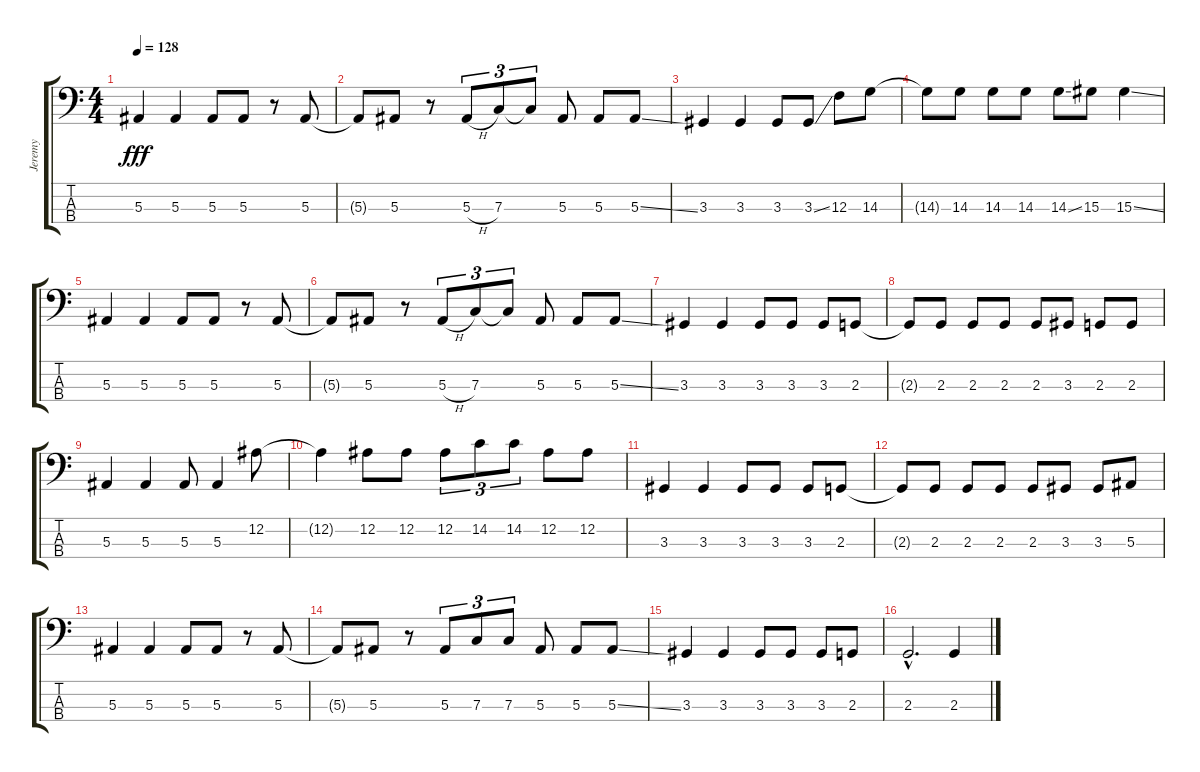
\track ("Jeremy" "Jeremy") {instrument electricbassfinger}
\staff {score tabs}
\tuning (Eb2 Bb1 F1 C1) {hide}
\ts (4 4)
\tempo 128
\clef f4
\ks c
5.3.4{dy fff} 5.3.4 5.3.8 5.3.8 r.8 5.3.8 |
5.3{t}.8 5.3.8 r.8 5.3{h}.8{tu (3 2)} 7.3.8{tu (3 2)} 7.3{t}.8{tu (3 2)} 5.3.8 5.3.8 5.3{ss}.8 |
3.3.4 3.3.4 3.3.8 3.3{ss}.8 12.3.8 14.3.8 |
14.3{t}.8 14.3.8 14.3.8 14.3.8 14.3{ss}.8 15.3.8 15.3{ss}.4 |
5.3.4 5.3.4 5.3.8 5.3.8 r.8 5.3.8 |
5.3{t}.8 5.3.8 r.8 5.3{h}.8{tu (3 2)} 7.3.8{tu (3 2)} 7.3{t}.8{tu (3 2)} 5.3.8 5.3.8 5.3{ss}.8 |
3.3.4 3.3.4 3.3.8 3.3.8 3.3.8 2.3.8 |
2.3{t}.8 2.3.8 2.3.8 2.3.8 2.3.8 3.3.8 2.3.8 2.3.8 |
5.3.4 5.3.4 5.3.8 5.3.4 12.2.8 |
12.2{t}.4 12.2.8 12.2.8 12.2.8{tu (3 2)} 14.2.8{tu (3 2)} 14.2.8{tu (3 2)} 12.2.8 12.2.8 |
3.3.4 3.3.4 3.3.8 3.3.8 3.3.8 2.3.8 |
2.3{t}.8 2.3.8 2.3.8 2.3.8 2.3.8 3.3.8 3.3.8 5.3.8 |
5.3.4 5.3.4 5.3.8 5.3.8 r.8 5.3.8 |
5.3{t}.8 5.3.8 r.8 5.3.8{tu (3 2)} 7.3.8{tu (3 2)} 7.3.8{tu (3 2)} 5.3.8 5.3.8 5.3{ss}.8 |
3.3.4 3.3.4 3.3.8 3.3.8 3.3.8 2.3.8 |
2.3{hac}.2{d} 2.3{ss}.4
